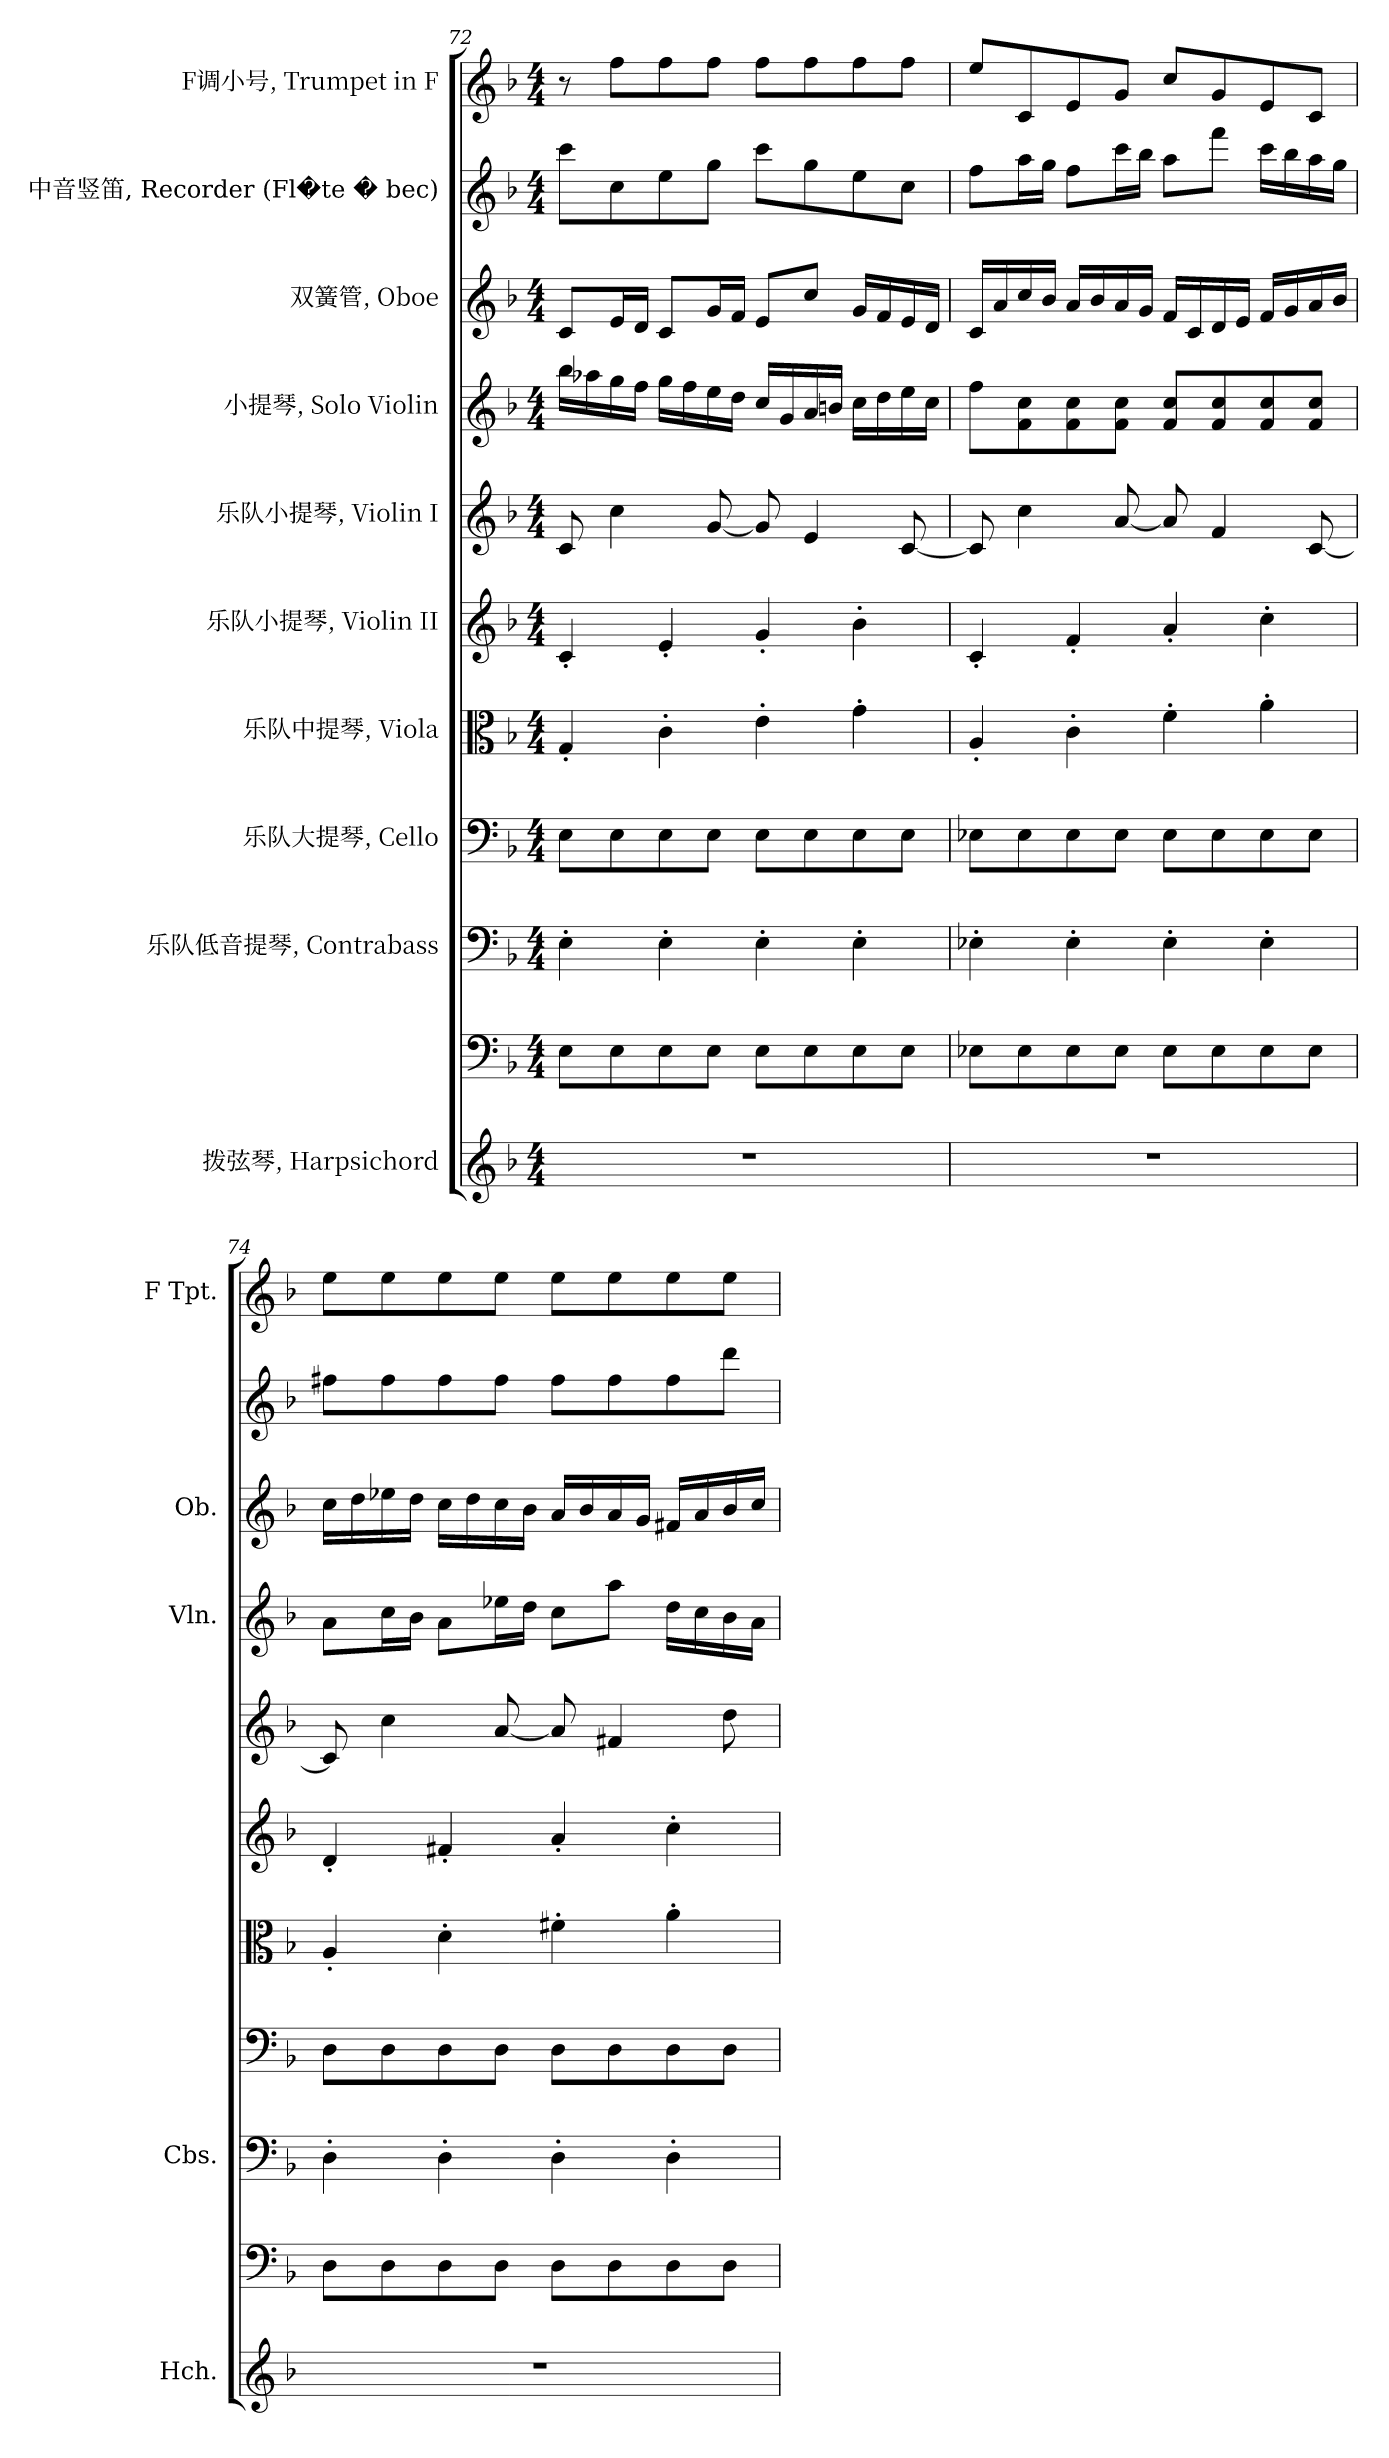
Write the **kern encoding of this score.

**kern	**kern	**kern	**kern	**kern	**kern	**kern	**kern	**kern	**kern	**kern
*part10	*part10	*part9	*part8	*part7	*part6	*part5	*part4	*part3	*part2	*part1
*staff11	*staff10	*staff9	*staff8	*staff7	*staff6	*staff5	*staff4	*staff3	*staff2	*staff1
*I"拨弦琴, Harpsichord	*	*I"乐队低音提琴, Contrabass	*I"乐队大提琴, Cello	*I"乐队中提琴, Viola	*I"乐队小提琴, Violin II	*I"乐队小提琴, Violin I	*I"小提琴, Solo Violin	*I"双簧管, Oboe	*I"中音竖笛, Recorder (Fl�te � bec)	*I"F调小号, Trumpet in F
*I'Hch.	*	*I'Cbs.	*	*	*	*	*I'Vln.	*I'Ob.	*	*I'F Tpt.
*clefG2	*clefF4	*clefF4	*clefF4	*clefC3	*clefG2	*clefG2	*clefG2	*clefG2	*clefG2	*clefG2
*	*	*ITrd7c12	*	*	*	*	*	*	*	*ITrd-3c-5
*k[b-]	*k[b-]	*k[b-]	*k[b-]	*k[b-]	*k[b-]	*k[b-]	*k[b-]	*k[b-]	*k[b-]	*k[b-e-]
*M4/4	*M4/4	*M4/4	*M4/4	*M4/4	*M4/4	*M4/4	*M4/4	*M4/4	*M4/4	*M4/4
=72	=72	=72	=72	=72	=72	=72	=72	=72	=72	=72
1r	8E\L	4EE'\	8E\L	4G'/	4c'/	8c/	16bb-\LL	8c/L	8ccc\L	8r
.	.	.	.	.	.	.	16aa-X\	.	.	.
.	8E\	.	8E\	.	.	4cc\	16gg\	16e/L	8cc\	8bb-\L
.	.	.	.	.	.	.	16ff\JJ	16d/JJ	.	.
.	8E\	4EE'\	8E\	4c'\	4e'/	.	16gg\LL	8c/L	8ee\	8bb-\
.	.	.	.	.	.	.	16ff\	.	.	.
.	8E\J	.	8E\J	.	.	[8g/	16ee\	16g/L	8gg\J	8bb-\J
.	.	.	.	.	.	.	16dd\JJ	16f/JJ	.	.
.	8E\L	4EE'\	8E\L	4e'\	4g'/	8g/]	16cc/LL	8e/L	8ccc\L	8bb-\L
.	.	.	.	.	.	.	16g/	.	.	.
.	8E\	.	8E\	.	.	4e/	16a/	8cc/J	8gg\	8bb-\
.	.	.	.	.	.	.	16bn/JJ	.	.	.
.	8E\	4EE'\	8E\	4g'\	4b-'\	.	16cc\LL	16g/LL	8ee\	8bb-\
.	.	.	.	.	.	.	16dd\	16f/	.	.
.	8E\J	.	8E\J	.	.	[8c/	16ee\	16e/	8cc\J	8bb-\J
.	.	.	.	.	.	.	16cc\JJ	16d/JJ	.	.
!!LO:PB:g=z
=73	=73	=73	=73	=73	=73	=73	=73	=73	=73	=73
1r	8E-X\L	4EE-X'\	8E-X\L	4A'/	4c'/	8c/]	8ff\L	16c/LL	8ff\L	8aa/L
.	.	.	.	.	.	.	.	16a/	.	.
.	8E-\	.	8E-\	.	.	4cc\	8f\ 8cc\	16cc/	16aa\L	8f/
.	.	.	.	.	.	.	.	16b-/JJ	16gg\JJ	.
.	8E-\	4EE-'\	8E-\	4c'\	4f'/	.	8f\ 8cc\	16a/LL	8ff\L	8a/
.	.	.	.	.	.	.	.	16b-/	.	.
.	8E-\J	.	8E-\J	.	.	[8a/	8f\ 8cc\J	16a/	16ccc\L	8cc/J
.	.	.	.	.	.	.	.	16g/JJ	16bb-\JJ	.
.	8E-\L	4EE-'\	8E-\L	4f'\	4a'/	8a/]	8f/ 8cc/L	16f/LL	8aa\L	8ff/L
.	.	.	.	.	.	.	.	16c/	.	.
.	8E-\	.	8E-\	.	.	4f/	8f/ 8cc/	16d/	8fff\J	8cc/
.	.	.	.	.	.	.	.	16e/JJ	.	.
.	8E-\	4EE-'\	8E-\	4a'\	4cc'\	.	8f/ 8cc/	16f/LL	16ccc\LL	8a/
.	.	.	.	.	.	.	.	16g/	16bb-\	.
.	8E-\J	.	8E-\J	.	.	[8c/	8f/ 8cc/J	16a/	16aa\	8f/J
.	.	.	.	.	.	.	.	16b-/JJ	16gg\JJ	.
=74	=74	=74	=74	=74	=74	=74	=74	=74	=74	=74
1r	8D\L	4DD'\	8D\L	4A'/	4d'/	8c/]	8a\L	16cc\LL	8ff#X\L	8aa\L
.	.	.	.	.	.	.	.	16dd\	.	.
.	8D\	.	8D\	.	.	4cc\	16cc\L	16ee-X\	8ff#\	8aa\
.	.	.	.	.	.	.	16b-\JJ	16dd\JJ	.	.
.	8D\	4DD'\	8D\	4d'\	4f#X'/	.	8a\L	16cc\LL	8ff#\	8aa\
.	.	.	.	.	.	.	.	16dd\	.	.
.	8D\J	.	8D\J	.	.	[8a/	16ee-X\L	16cc\	8ff#\J	8aa\J
.	.	.	.	.	.	.	16dd\JJ	16b-\JJ	.	.
.	8D\L	4DD'\	8D\L	4f#X'\	4a'/	8a/]	8cc\L	16a/LL	8ff#\L	8aa\L
.	.	.	.	.	.	.	.	16b-/	.	.
.	8D\	.	8D\	.	.	4f#X/	8aa\J	16a/	8ff#\	8aa\
.	.	.	.	.	.	.	.	16g/JJ	.	.
.	8D\	4DD'\	8D\	4a'\	4cc'\	.	16dd\LL	16f#X/LL	8ff#\	8aa\
.	.	.	.	.	.	.	16cc\	16a/	.	.
.	8D\J	.	8D\J	.	.	8dd\	16b-\	16b-/	8ddd\J	8aa\J
.	.	.	.	.	.	.	16a\JJ	16cc/JJ	.	.
=	=	=	=	=	=	=	=	=	=	=
*-	*-	*-	*-	*-	*-	*-	*-	*-	*-	*-
